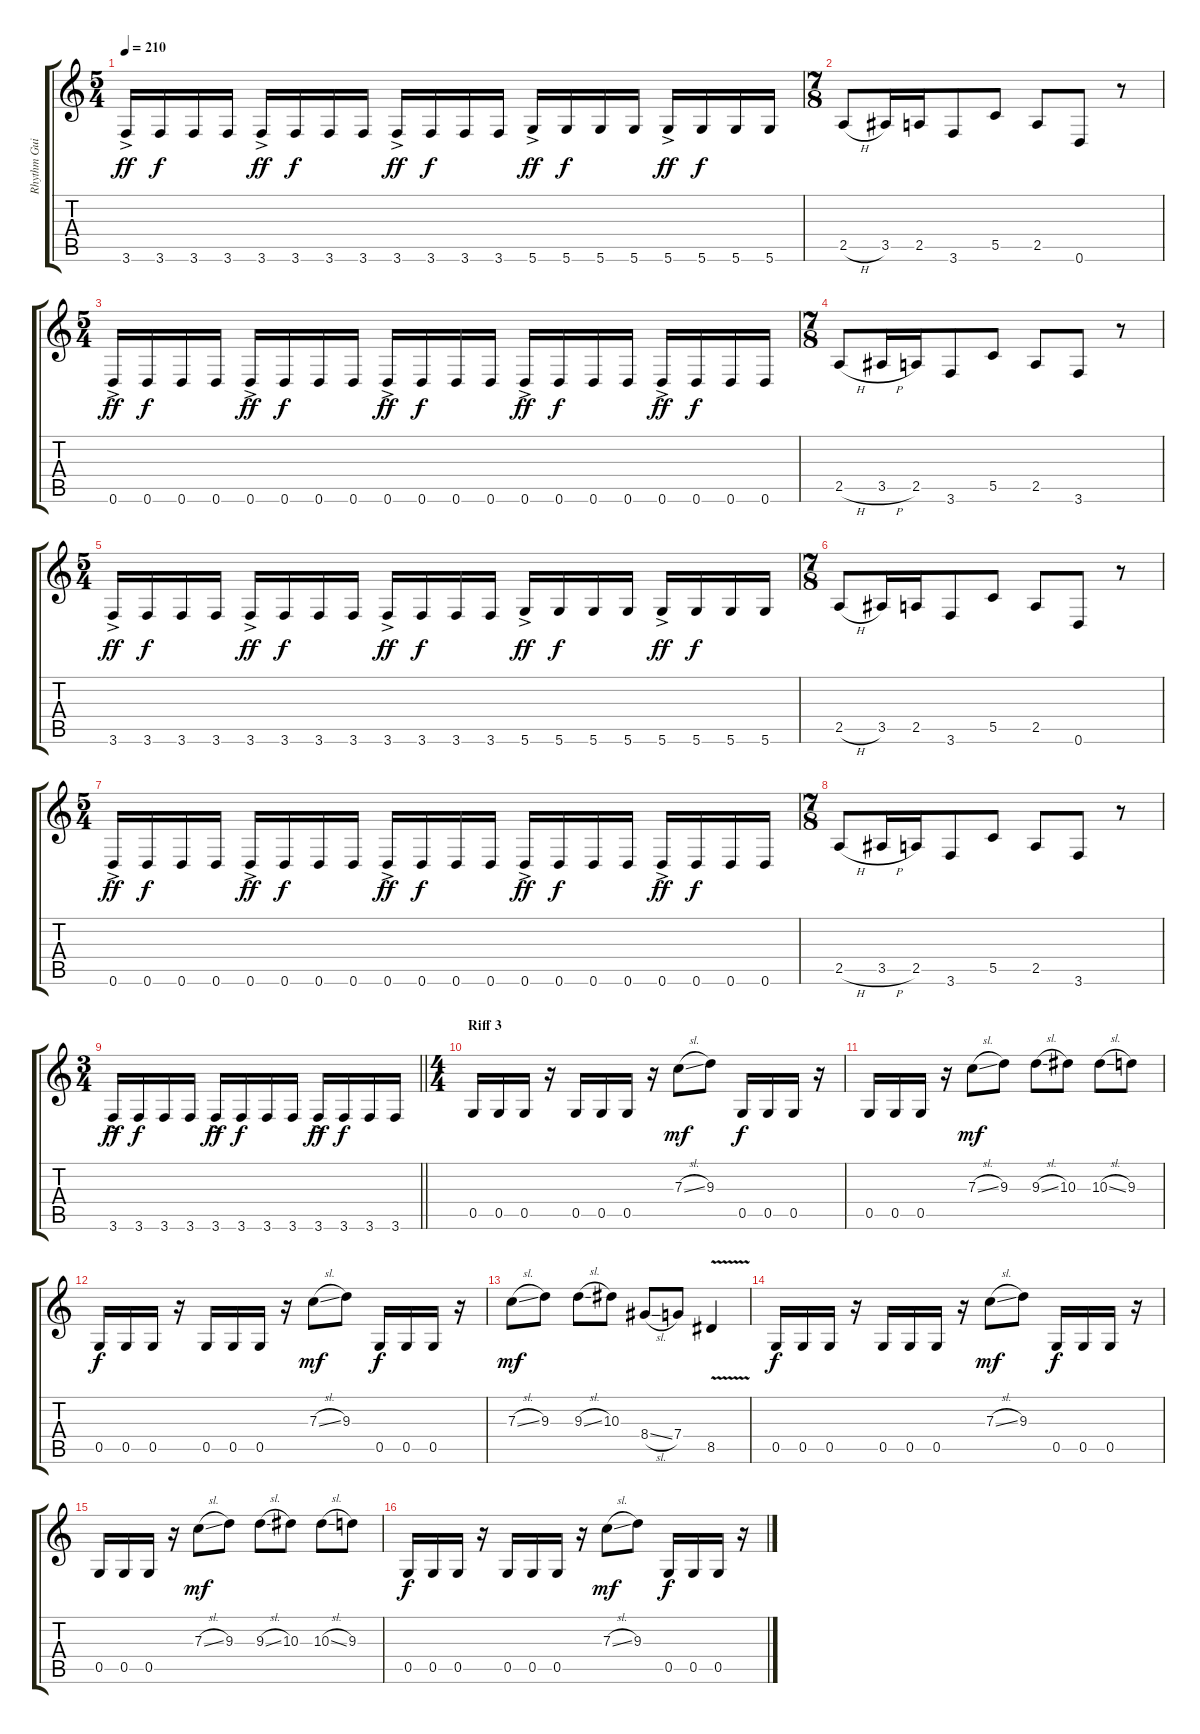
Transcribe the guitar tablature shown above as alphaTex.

\track ("Rhythm Guitar 2 (Andy LaRocque)" "Rhythm Gui") {instrument distortionguitar}
\staff {score tabs}
\tuning (D4 A3 F3 C3 G2 D2) {hide}
\ts (5 4)
\tempo 210
\clef g2
\ks c
3.6{ac}.16{dy ff} 3.6.16{dy f} 3.6.16 3.6.16 3.6{ac}.16{dy ff} 3.6.16{dy f} 3.6.16 3.6.16 3.6{ac}.16{dy ff} 3.6.16{dy f} 3.6.16 3.6.16 5.6{ac}.16{dy ff} 5.6.16{dy f} 5.6.16 5.6.16 5.6{ac}.16{dy ff} 5.6.16{dy f} 5.6.16 5.6.16 |
\ts (7 8)
2.5{h}.8 3.5.16 2.5.16 3.6.8 5.5.8 2.5.8 0.6.8 r.8 |
\ts (5 4)
0.6{ac}.16{dy ff} 0.6.16{dy f} 0.6.16 0.6.16 0.6{ac}.16{dy ff} 0.6.16{dy f} 0.6.16 0.6.16 0.6{ac}.16{dy ff} 0.6.16{dy f} 0.6.16 0.6.16 0.6{ac}.16{dy ff} 0.6.16{dy f} 0.6.16 0.6.16 0.6{ac}.16{dy ff} 0.6.16{dy f} 0.6.16 0.6.16 |
\ts (7 8)
2.5{h}.8 3.5{h}.16 2.5.16 3.6.8 5.5.8 2.5.8 3.6.8 r.8 |
\ts (5 4)
3.6{ac}.16{dy ff} 3.6.16{dy f} 3.6.16 3.6.16 3.6{ac}.16{dy ff} 3.6.16{dy f} 3.6.16 3.6.16 3.6{ac}.16{dy ff} 3.6.16{dy f} 3.6.16 3.6.16 5.6{ac}.16{dy ff} 5.6.16{dy f} 5.6.16 5.6.16 5.6{ac}.16{dy ff} 5.6.16{dy f} 5.6.16 5.6.16 |
\ts (7 8)
2.5{h}.8 3.5.16 2.5.16 3.6.8 5.5.8 2.5.8 0.6.8 r.8 |
\ts (5 4)
0.6{ac}.16{dy ff} 0.6.16{dy f} 0.6.16 0.6.16 0.6{ac}.16{dy ff} 0.6.16{dy f} 0.6.16 0.6.16 0.6{ac}.16{dy ff} 0.6.16{dy f} 0.6.16 0.6.16 0.6{ac}.16{dy ff} 0.6.16{dy f} 0.6.16 0.6.16 0.6{ac}.16{dy ff} 0.6.16{dy f} 0.6.16 0.6.16 |
\ts (7 8)
2.5{h}.8 3.5{h}.16 2.5.16 3.6.8 5.5.8 2.5.8 3.6.8 r.8 |
\ts (3 4)
\barLineRight lightlight
3.6{ac}.16{dy ff} 3.6.16{dy f} 3.6.16 3.6.16 3.6{ac}.16{dy ff} 3.6.16{dy f} 3.6.16 3.6.16 3.6{ac}.16{dy ff} 3.6.16{dy f} 3.6.16 3.6.16 |
\ts (4 4)
\section ("" "Riff 3")
0.5.16 0.5.16 0.5.16 r.16 0.5.16 0.5.16 0.5.16 r.16 7.3{sl}.8{dy mf} 9.3.8 0.5.16{dy f} 0.5.16 0.5.16 r.16 |
0.5.16 0.5.16 0.5.16 r.16 7.3{sl}.8{dy mf} 9.3.8 9.3{sl}.8 10.3.8 10.3{sl}.8 9.3.8 |
0.5.16{dy f} 0.5.16 0.5.16 r.16 0.5.16 0.5.16 0.5.16 r.16 7.3{sl}.8{dy mf} 9.3.8 0.5.16{dy f} 0.5.16 0.5.16 r.16 |
7.3{sl}.8{dy mf} 9.3.8 9.3{sl}.8 10.3.8 8.4{sl}.8 7.4.8 8.5{v}.4 |
0.5.16{dy f} 0.5.16 0.5.16 r.16 0.5.16 0.5.16 0.5.16 r.16 7.3{sl}.8{dy mf} 9.3.8 0.5.16{dy f} 0.5.16 0.5.16 r.16 |
0.5.16 0.5.16 0.5.16 r.16 7.3{sl}.8{dy mf} 9.3.8 9.3{sl}.8 10.3.8 10.3{sl}.8 9.3.8 |
0.5.16{dy f} 0.5.16 0.5.16 r.16 0.5.16 0.5.16 0.5.16 r.16 7.3{sl}.8{dy mf} 9.3.8 0.5.16{dy f} 0.5.16 0.5.16 r.16
